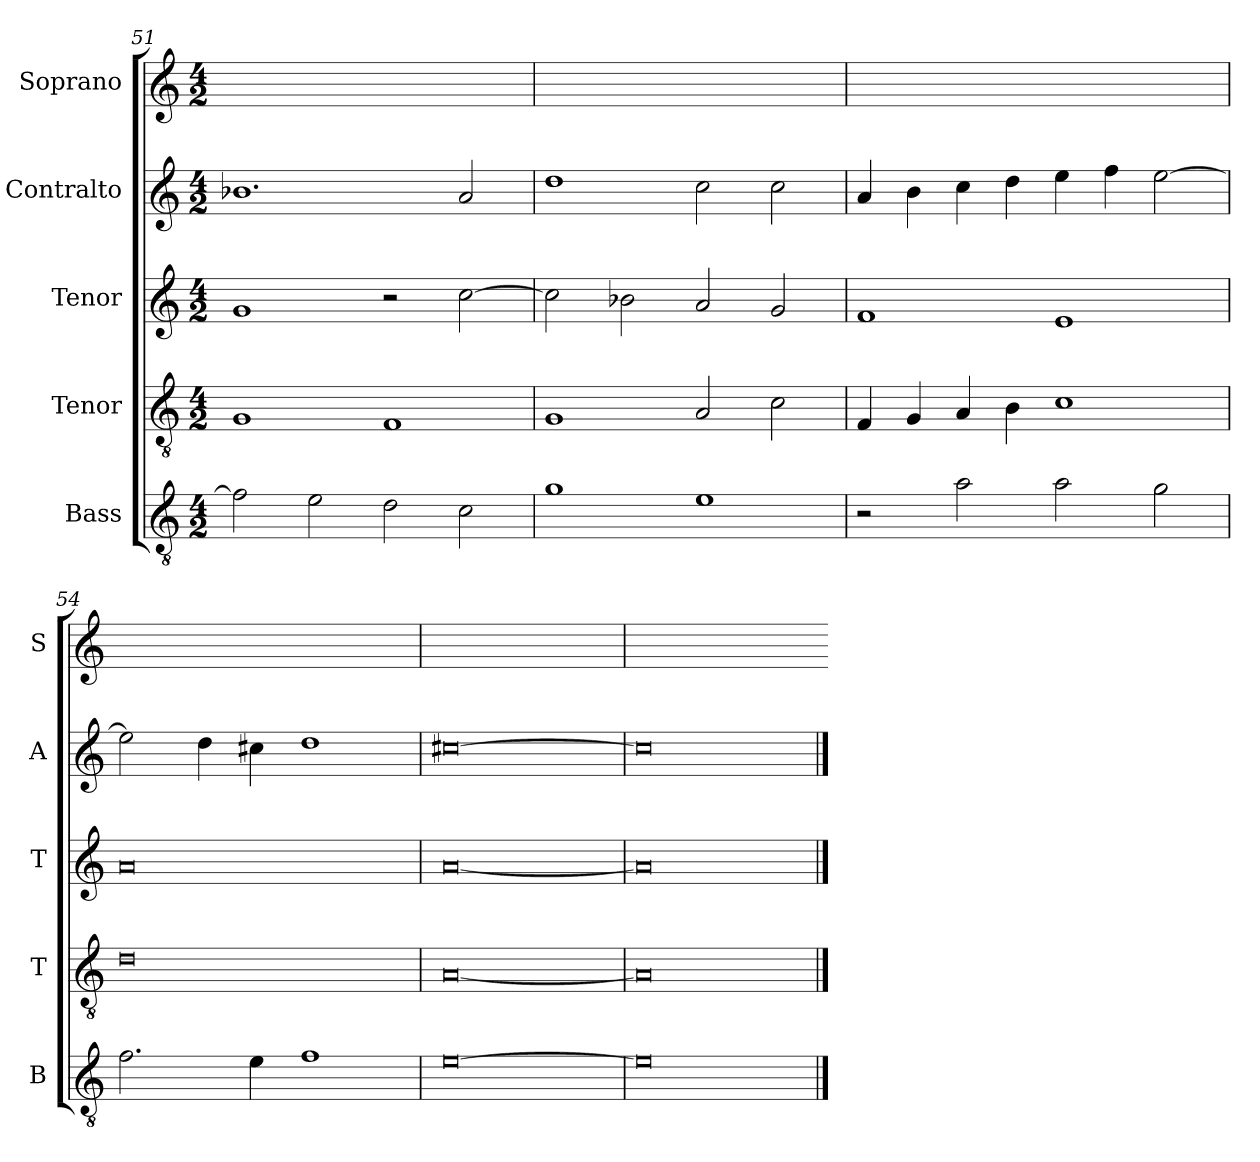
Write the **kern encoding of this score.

**kern	**kern	**kern	**kern	**kern
*part5	*part4	*part3	*part2	*part1
*staff5	*staff4	*staff3	*staff2	*staff1
*I"Bass	*I"Tenor	*I"Tenor	*I"Contralto	*I"Soprano
*I'B	*I'T	*I'T	*I'A	*I'S
*clefGv2	*clefGv2	*clefG2	*clefG2	*clefG2
*k[]	*k[]	*k[]	*k[]	*k[]
*D:dor	*D:dor	*D:dor	*D:dor	*D:dor
*M4/2	*M4/2	*M4/2	*M4/2	*M4/2
=51	=51	=51	=51	=51
2f]	1G	1g	1.b-X	0ryy
2e	.	.	.	.
2d	1F	2r	.	.
2c	.	[2cc	2a	.
=52	=52	=52	=52	=52
1g	1G	2cc]	1dd	0ryy
.	.	2b-X	.	.
1e	2A	2a	2cc	.
.	2c	2g	2cc	.
=53	=53	=53	=53	=53
2r	4F	1f	4a	0ryy
.	4G	.	4b	.
2a	4A	.	4cc	.
.	4B	.	4dd	.
2a	1c	1e	4ee	.
.	.	.	4ff	.
2g	.	.	[2ee	.
=54	=54	=54	=54	=54
2.f	0d	0a	2ee]	0ryy
.	.	.	4dd	.
4e	.	.	4cc#X	.
1f	.	.	1dd	.
=55	=55	=55	=55	=55
[0e	[0A	[0a	[0cc#X	0ryy
=56	=56	=56	=56	=56
0e]	0A]	0a]	0cc#]	0ryy
==	==	==	==	=
*-	*-	*-	*-	*-
